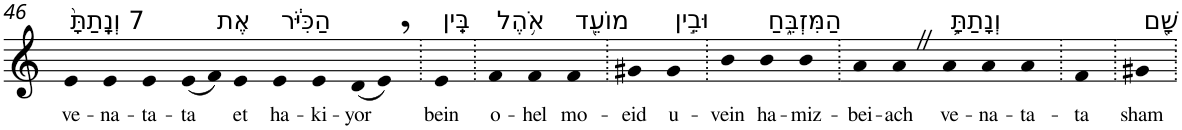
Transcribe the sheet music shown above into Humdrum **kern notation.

**kern	**text
*part1	*part1
*staff1	*staff1
*I"Piano	*
*I'Pno	*
!!LO:PB:g=z
*clefG2	*
*k[]	*
=46	=46
!LO:TX:a:t=7 וְנָֽתַתָּ֙	!
!	!LO:LY:b
4e	ve-
!	!LO:LY:b
4e	-na-
!	!LO:LY:b
4e	-ta-
!	!LO:LY:b
(8e	-ta
8f)	.
!LO:TX:a:t=אֶת	!
!	!LO:LY:b
4e	et
!LO:TX:a:t=הַכִּיֹּ֔ר	!
!	!LO:LY:b
4e	ha-
!	!LO:LY:b
4e	-ki-
!	!LO:LY:b
(8d	-yor
8e,)	.
=47.	=47.
!LO:TX:a:t=בֵּֽין	!
!	!LO:LY:b
4e	bein
=48.	=48.
!LO:TX:a:t=אֹ֥הֶל	!
!	!LO:LY:b
4f	o-
!	!LO:LY:b
4f	-hel
!LO:TX:a:t=מוֹעֵ֖ד	!
!	!LO:LY:b
4f	mo-
=49.	=49.
!	!LO:LY:b
4g#X	-eid
!LO:TX:a:t=וּבֵ֣ין	!
!	!LO:LY:b
4g#	u-
=50.	=50.
!	!LO:LY:b
4b	-vein
!LO:TX:a:t=הַמִּזְבֵּ֑חַ	!
!	!LO:LY:b
4b	ha-
!	!LO:LY:b
4b	-miz-
=51.	=51.
!	!LO:LY:b
4a	-bei-
!	!LO:LY:b
4aZ	-ach
!LO:TX:a:t=וְנָתַתָּ֥	!
!	!LO:LY:b
4a	ve-
!	!LO:LY:b
4a	-na-
!	!LO:LY:b
4a	-ta-
=52.	=52.
!	!LO:LY:b
4f	-ta
=53.	=53.
!LO:TX:a:t=שָׁ֖ם	!
!	!LO:LY:b
4g#X	sham
=.	=.
*-	*-
